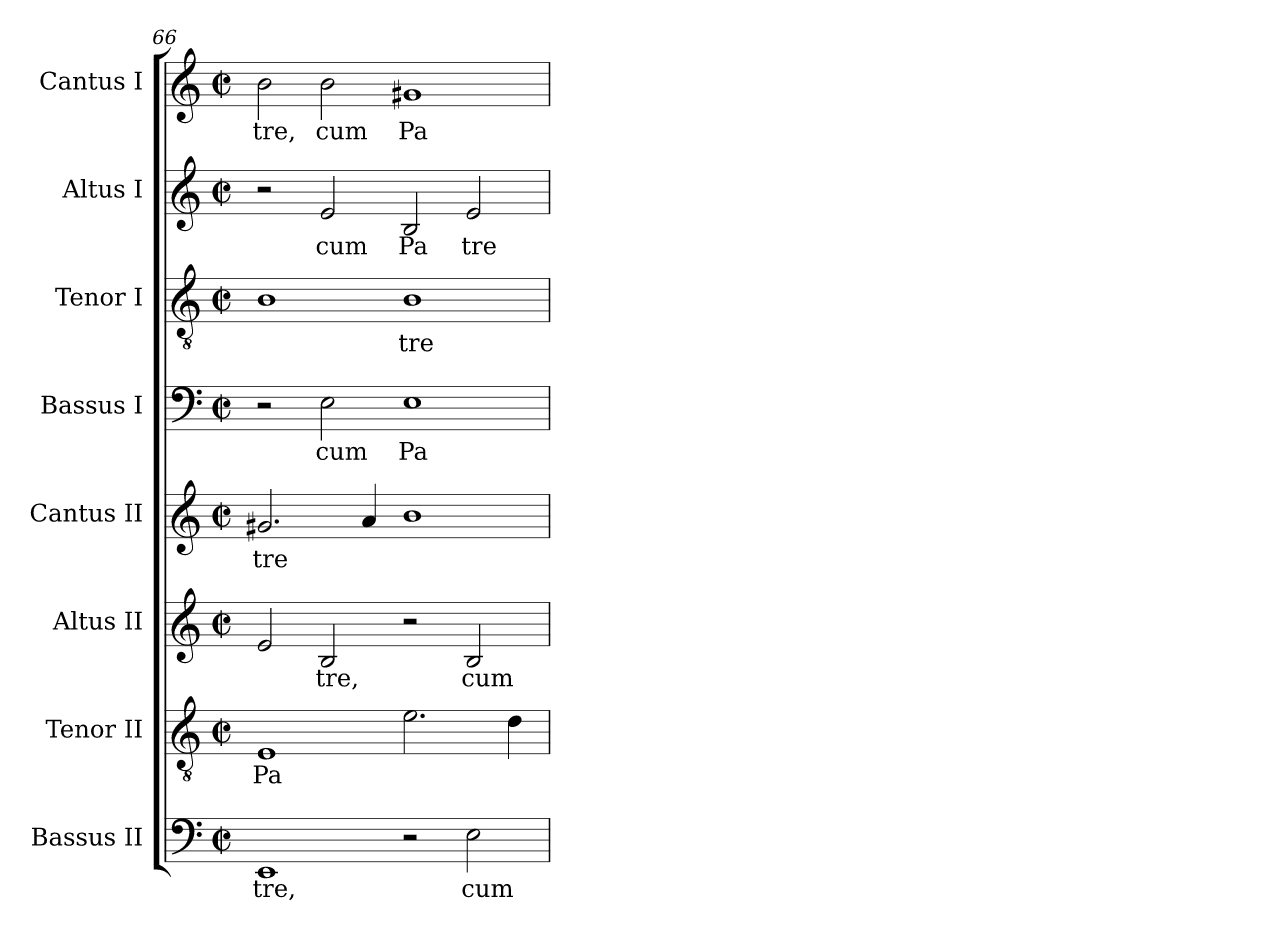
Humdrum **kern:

**kern	**text	**kern	**text	**kern	**text	**kern	**text	**kern	**text	**kern	**text	**kern	**text	**kern	**text
*part8	*part8	*part7	*part7	*part6	*part6	*part5	*part5	*part4	*part4	*part3	*part3	*part2	*part2	*part1	*part1
*staff8	*staff8	*staff7	*staff7	*staff6	*staff6	*staff5	*staff5	*staff4	*staff4	*staff3	*staff3	*staff2	*staff2	*staff1	*staff1
*I"Bassus II	*	*I"Tenor II	*	*I"Altus II	*	*I"Cantus II	*	*I"Bassus I	*	*I"Tenor I	*	*I"Altus I	*	*I"Cantus I	*
*clefF4	*	*clefGv2	*	*clefG2	*	*clefG2	*	*clefF4	*	*clefGv2	*	*clefG2	*	*clefG2	*
*M2/2	*	*M2/2	*	*M2/2	*	*M2/2	*	*M2/2	*	*M2/2	*	*M2/2	*	*M2/2	*
*met(c|)	*	*met(c|)	*	*met(c|)	*	*met(c|)	*	*met(c|)	*	*met(c|)	*	*met(c|)	*	*met(c|)	*
=66	=66	=66	=66	=66	=66	=66	=66	=66	=66	=66	=66	=66	=66	=66	=66
!	!LO:LY:b:cj	!	!LO:LY:b:cj	!	!	!	!LO:LY:b	!	!	!	!	!	!	!	!LO:LY:b:cj
1EE	-tre,	1E	Pa	2e/	.	2.g#X/	tre	2r	.	1B	.	2r	.	2b\	-tre,
!	!	!	!	!	!LO:LY:b:cj	!	!	!	!LO:LY:b:cj	!	!	!	!LO:LY:b:cj	!	!LO:LY:b:cj
.	.	.	.	2B/	tre,	.	.	2E\	cum	.	.	2e/	cum	2b\	cum
.	.	.	.	.	.	4a/	.	.	.	.	.	.	.	.	.
!	!	!	!	!	!	!	!	!	!LO:LY:b:cj	!	!LO:LY:b:cj	!	!LO:LY:b:cj	!	!LO:LY:b:cj
2r	.	2.e\	.	2r	.	1b	.	1E	Pa	1B	-tre	2B/	Pa	1g#X	Pa-
!	!LO:LY:b:cj	!	!	!	!LO:LY:b:cj	!	!	!	!	!	!	!	!LO:LY:b:cj	!	!
2E\	cum	.	.	2B/	cum	.	.	.	.	.	.	2e/	tre	.	.
.	.	4d\	.	.	.	.	.	.	.	.	.	.	.	.	.
=	=	=	=	=	=	=	=	=	=	=	=	=	=	=	=
*-	*-	*-	*-	*-	*-	*-	*-	*-	*-	*-	*-	*-	*-	*-	*-
